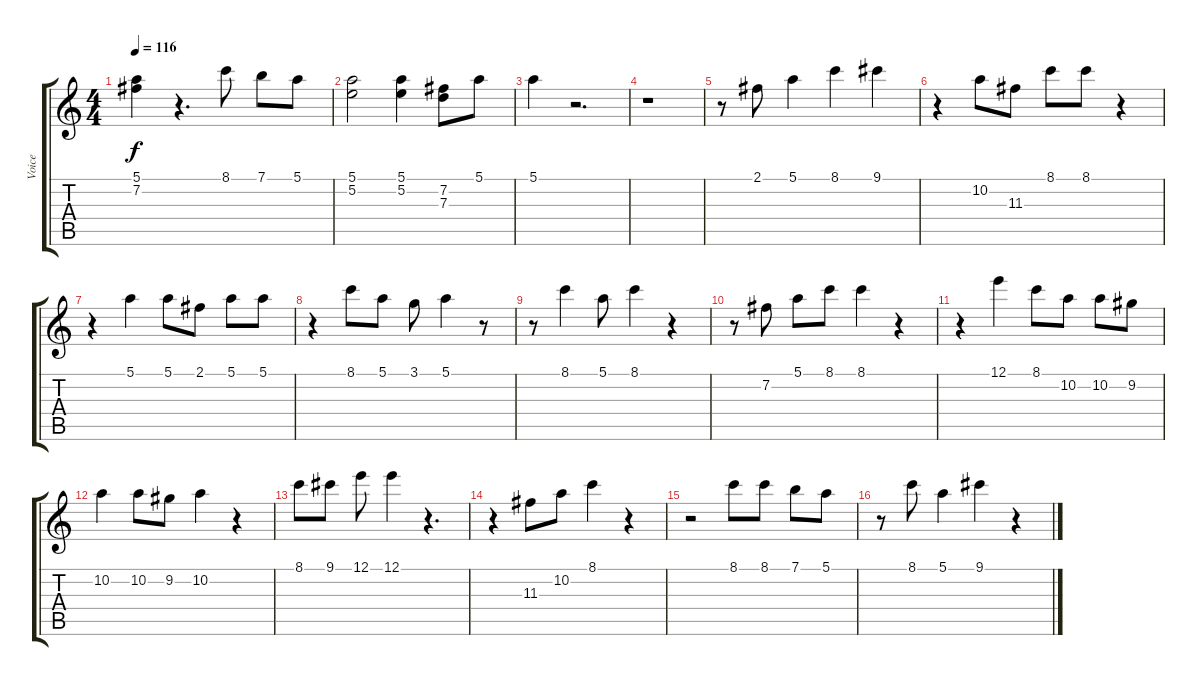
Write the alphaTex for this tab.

\track ("Voice" "Voice") {instrument distortionguitar}
\staff {score tabs}
\tuning (E4 B3 G3 D3 A2 E2) {hide}
\ts (4 4)
\tempo 116
\clef g2
\ks c
(5.1 7.2).4{dy f} r.4{d} 8.1.8 7.1.8 5.1.8 |
(5.1 5.2).2 (5.1 5.2).4 (7.2 7.3).8 5.1.8 |
5.1.4 r.2{d} |
r.1 |
r.8 2.1.8 5.1.4 8.1.4 9.1.4 |
r.4 10.2.8 11.3.8 8.1.8 8.1.8 r.4 |
r.4 5.1.4 5.1.8 2.1.8 5.1.8 5.1.8 |
r.4 8.1.8 5.1.8 3.1.8 5.1.4 r.8 |
r.8 8.1.4 5.1.8 8.1.4 r.4 |
r.8 7.2.8 5.1.8 8.1.8 8.1.4 r.4 |
r.4 12.1.4 8.1.8 10.2.8 10.2.8 9.2.8 |
10.2.4 10.2.8 9.2.8 10.2.4 r.4 |
8.1.8 9.1.8 12.1.8 12.1.4 r.4{d} |
r.4 11.3.8 10.2.8 8.1.4 r.4 |
r.2 8.1.8 8.1.8 7.1.8 5.1.8 |
r.8 8.1.8 5.1.4 9.1.4 r.4
